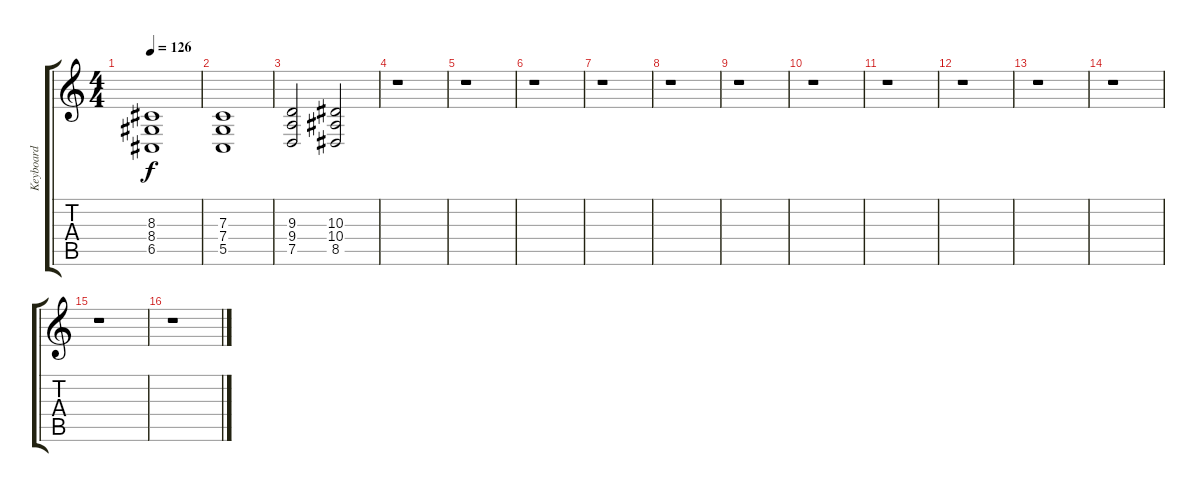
\track ("Keyboard" "Keyboard") {instrument synthstrings1}
\staff {score tabs}
\tuning (D4 A3 F3 C3 G2 D2) {hide}
\ts (4 4)
\tempo 126
\clef g2
\ks c
(8.3 8.4 6.5).1{dy f} |
(7.3 7.4 5.5).1 |
(9.3 9.4 7.5).2 (10.3 10.4 8.5).2 |
r.1 |
r.1 |
r.1 |
r.1 |
r.1 |
r.1 |
r.1 |
r.1 |
r.1 |
r.1 |
r.1 |
r.1 |
r.1
